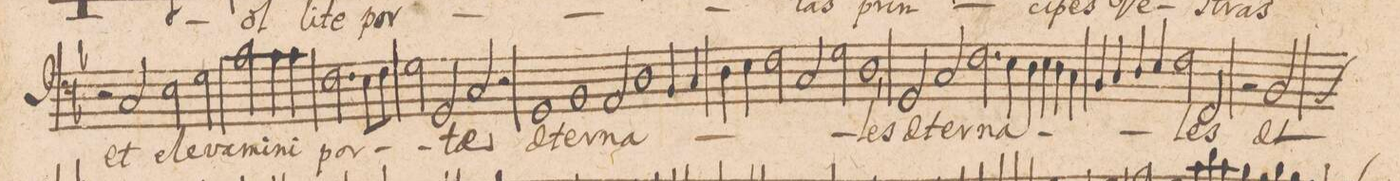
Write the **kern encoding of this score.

**kern	**text
*I"[Baſso]	*
*clefF4	*
*k[b-]	*
*met(C|)	*
*M2/1	*
2r	.
2C/	et
=23-	=23-
*2\right	*
2E\	e-
2G\	-le-
2c\	-va-
4c\	-mi-
4c\	-ni
=24-	=24-
2.F\	por-
8E\L	.
8F\J	.
2G\	.
2GG/	.
=25-	=25-
2C/	-tae
2r	.
1GG/	ae-
=26-	=26-
1BB-/	-ter-
2AA/	-na-
1D\	.
=27-	=27-
4BB-/	.
4C/	.
4D\	.
4E\	.
2F\	.
=28-	=28-
2C/	.
2G\	.
1D\,	-les
=29-	=29-
2GG/	ae-
2C/	-ter-
2.F\	-na-
4E\	.
=30-	=30-
4D\	.
4E\	.
4D\	.
4C/	.
4BB-/	.
4C/	.
4D/	.
4E/	.
=31-	=31-
2F\	.
2FF/	-les
2r	.
*custos:AA	*
2BB-/	ae-
*-	*-
